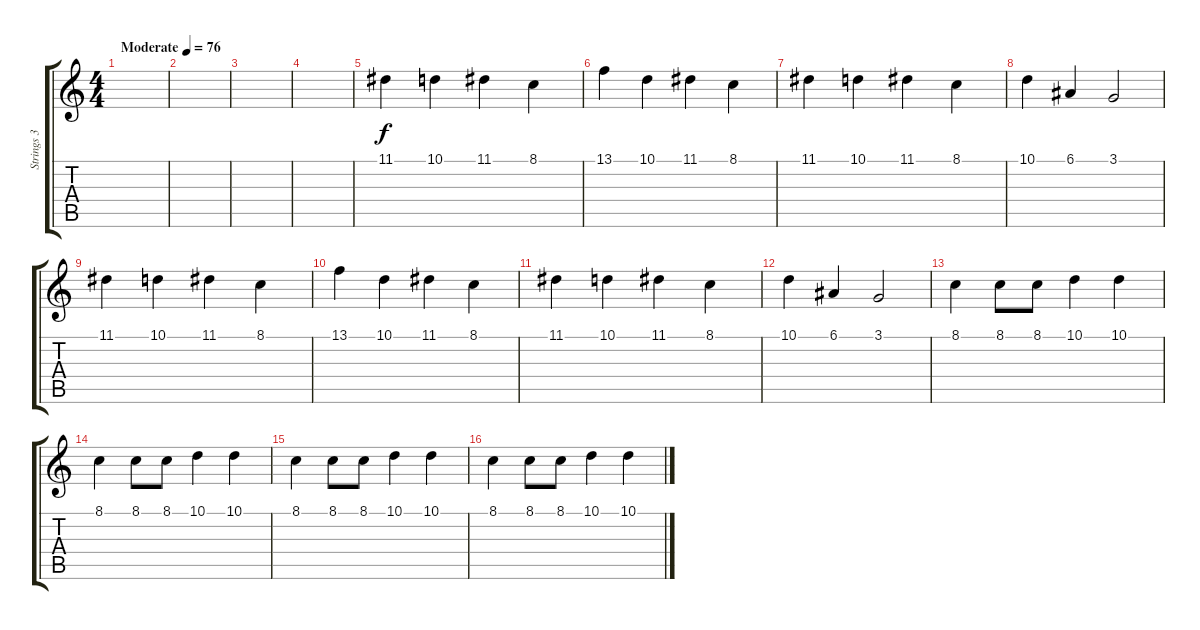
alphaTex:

\track ("Strings 3 Harmony" "Strings 3 ") {instrument synthstrings2}
\staff {score tabs}
\tuning (E4 B3 G3 D3 A2 E2) {hide}
\ts (4 4)
\tempo (76 "Moderate")
\clef g2
\ks c
|
|
|
|
11.1.4 10.1.4 11.1.4 8.1.4 |
13.1.4 10.1.4 11.1.4 8.1.4 |
11.1.4 10.1.4 11.1.4 8.1.4 |
10.1.4 6.1.4 3.1.2 |
11.1.4 10.1.4 11.1.4 8.1.4 |
13.1.4 10.1.4 11.1.4 8.1.4 |
11.1.4 10.1.4 11.1.4 8.1.4 |
10.1.4 6.1.4 3.1.2 |
8.1.4 8.1.8 8.1.8 10.1.4 10.1.4 |
8.1.4 8.1.8 8.1.8 10.1.4 10.1.4 |
8.1.4 8.1.8 8.1.8 10.1.4 10.1.4 |
8.1.4 8.1.8 8.1.8 10.1.4 10.1.4
